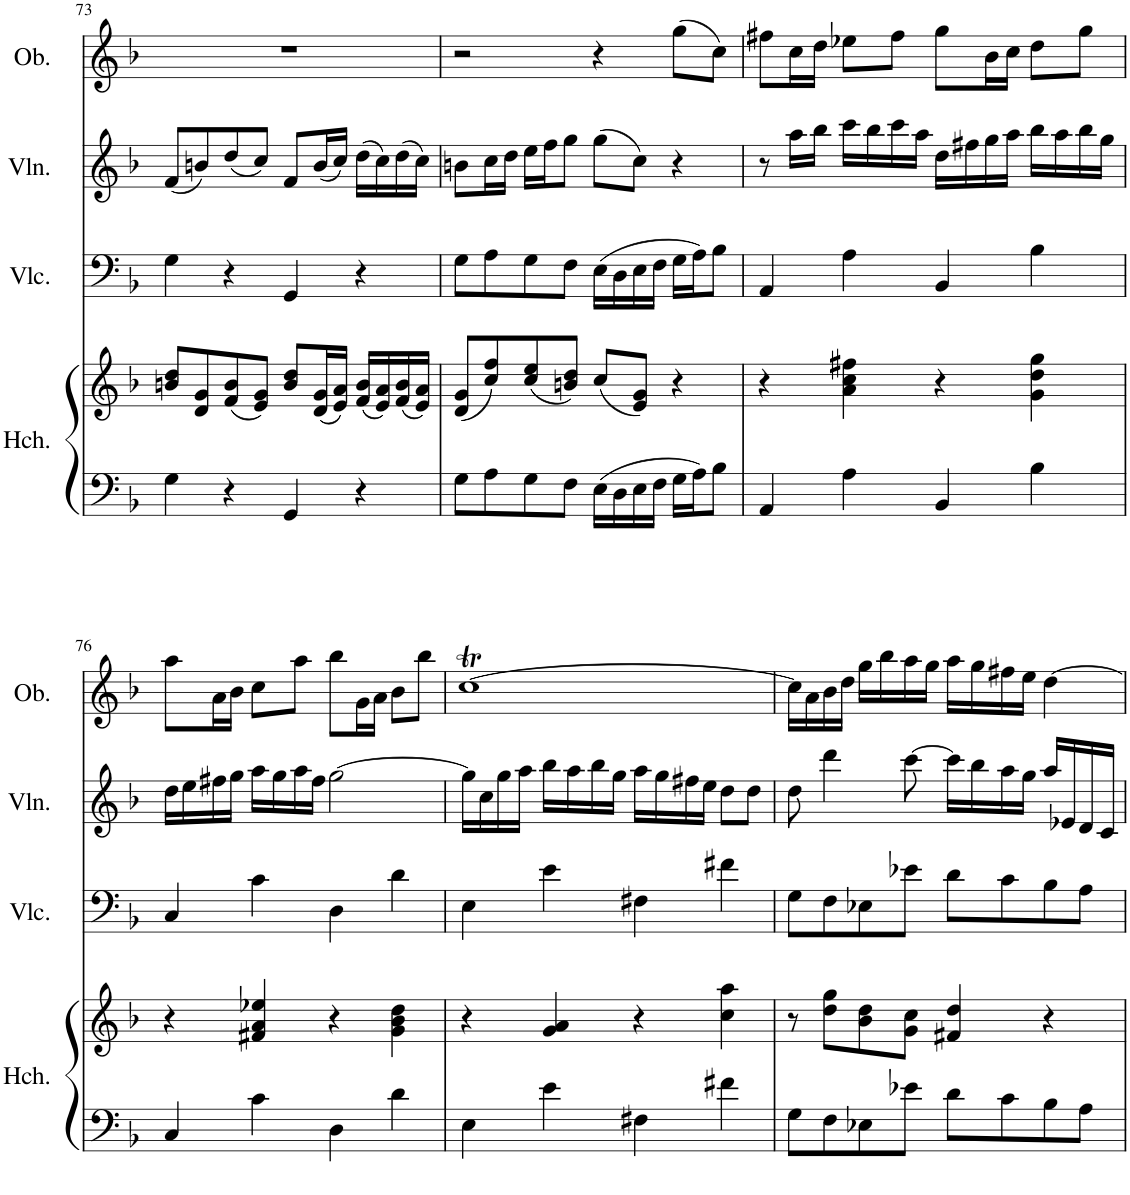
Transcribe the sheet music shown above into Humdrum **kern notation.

**kern	**kern	**kern	**kern	**kern
*part4	*part4	*part3	*part2	*part1
*staff5	*staff4	*staff3	*staff2	*staff1
*I"Harpsichord	*	*I"Violoncello	*I"Violin	*I"Oboe
*I'Hch.	*	*I'Vlc.	*I'Vln.	*I'Ob.
!!LO:PB:g=z
*clefF4	*clefG2	*clefF4	*clefG2	*clefG2
*k[b-]	*k[b-]	*k[b-]	*k[b-]	*k[b-]
*M4/4	*M4/4	*M4/4	*M4/4	*M4/4
*met(c)	*met(c)	*met(c)	*met(c)	*met(c)
=73	=73	=73	=73	=73
4G\	8bn/ 8dd/L	4G\	(8f/L	1r
.	8d/ 8g/	.	8bn/)	.
4r	(8f/ 8b/	4r	(8dd/	.
.	8e/ 8g/J)	.	8cc/J)	.
4GG/	8b/ 8dd/L	4GG/	8f/L	.
.	(16d/ 16g/L	.	(16b/L	.
.	16e/ 16a/JJ)	.	16cc/JJ)	.
4r	(16f/ 16b/LL	4r	(16dd\LL	.
.	16e/ 16a/)	.	16cc\)	.
.	(16f/ 16b/	.	(16dd\	.
.	16e/ 16a/JJ)	.	16cc\JJ)	.
=74	=74	=74	=74	=74
8G\L	(8d/ 8g/L	8G\L	8bn\L	2r
8A\	8cc/ 8ff/)	8A\	16cc\L	.
.	.	.	16dd\JJ	.
8G\	(8cc/ 8ee/	8G\	16ee\LL	.
.	.	.	16ff\J	.
8F\J	8bn/ 8dd/J)	8F\J	8gg\J	.
16E\LL	(8cc/L	(16E\LL	(8gg\L	4r
16D\	.	16D\	.	.
16E\	8e/ 8g/J)	16E\	8cc\J)	.
16F\JJ	.	16F\JJ	.	.
16G\LL	4r	16G\LL	4r	(8gg\L
16A\J	.	16A\J)	.	.
8B-\J	.	8B-\J	.	8cc\J)
=75	=75	=75	=75	=75
4AA/	4r	4AA/	8r	8ff#X\L
.	.	.	16aa\LL	16cc\L
.	.	.	16bb-\JJ	16dd\JJ
4A\	4a\ 4cc\ 4ff#X\	4A\	16ccc\LL	8ee-X\L
.	.	.	16bb-\	.
.	.	.	16ccc\	8ff#\J
.	.	.	16aa\JJ	.
4BB-/	4r	4BB-/	16dd\LL	8gg\L
.	.	.	16ff#X\	.
.	.	.	16gg\	16b-\L
.	.	.	16aa\JJ	16cc\JJ
4B-\	4g\ 4dd\ 4gg\	4B-\	16bb-\LL	8dd\L
.	.	.	16aa\	.
.	.	.	16bb-\	8gg\J
.	.	.	16gg\JJ	.
!!LO:LB:g=z
=76	=76	=76	=76	=76
4C/	4r	4C/	16dd\LL	8aa\L
.	.	.	16ee\	.
.	.	.	16ff#X\	16a\L
.	.	.	16gg\JJ	16b-\JJ
4c\	4f#X/ 4a/ 4ee-X/	4c\	16aa\LL	8cc\L
.	.	.	16gg\	.
.	.	.	16aa\	8aa\J
.	.	.	16ff#\JJ	.
4D\	4r	4D\	[2gg\	8bb-\L
.	.	.	.	16g\L
.	.	.	.	16a\JJ
4d\	4g\ 4b-\ 4dd\	4d\	.	8b-\L
.	.	.	.	8bb-\J
=77	=77	=77	=77	=77
4E\	4r	4E\	16gg\LL]	[1ccT
.	.	.	16cc\	.
.	.	.	16gg\	.
.	.	.	16aa\JJ	.
4e\	4g/ 4a/	4e\	16bb-\LL	.
.	.	.	16aa\	.
.	.	.	16bb-\	.
.	.	.	16gg\JJ	.
4F#X\	4r	4F#X\	16aa\LL	.
.	.	.	16gg\	.
.	.	.	16ff#X\	.
.	.	.	16ee\JJ	.
4f#X\	4cc\ 4aa\	4f#X\	8dd\L	.
.	.	.	8dd\J	.
=78	=78	=78	=78	=78
8G\L	8r	8G\L	8dd\	16cc\LL]
.	.	.	.	16a\
8F\	8dd\ 8gg\L	8F\	4ddd\	16b-\
.	.	.	.	16dd\JJ
8E-X\	8b-\ 8dd\	8E-X\	.	16gg\LL
.	.	.	.	16bb-\
8e-X\J	8g\ 8cc\J	8e-X\J	[8ccc\	16aa\
.	.	.	.	16gg\JJ
8d\L	4f#X/ 4dd/	8d\L	16ccc\LL]	16aa\LL
.	.	.	16bb-\	16gg\
8c\	.	8c\	16aa\	16ff#X\
.	.	.	16gg\JJ	16ee\JJ
8B-\	4r	8B-\	16aa/LL	[4dd\
.	.	.	16e-X/	.
8A\J	.	8A\J	16d/	.
.	.	.	16c/JJ	.
=	=	=	=	=
*-	*-	*-	*-	*-
